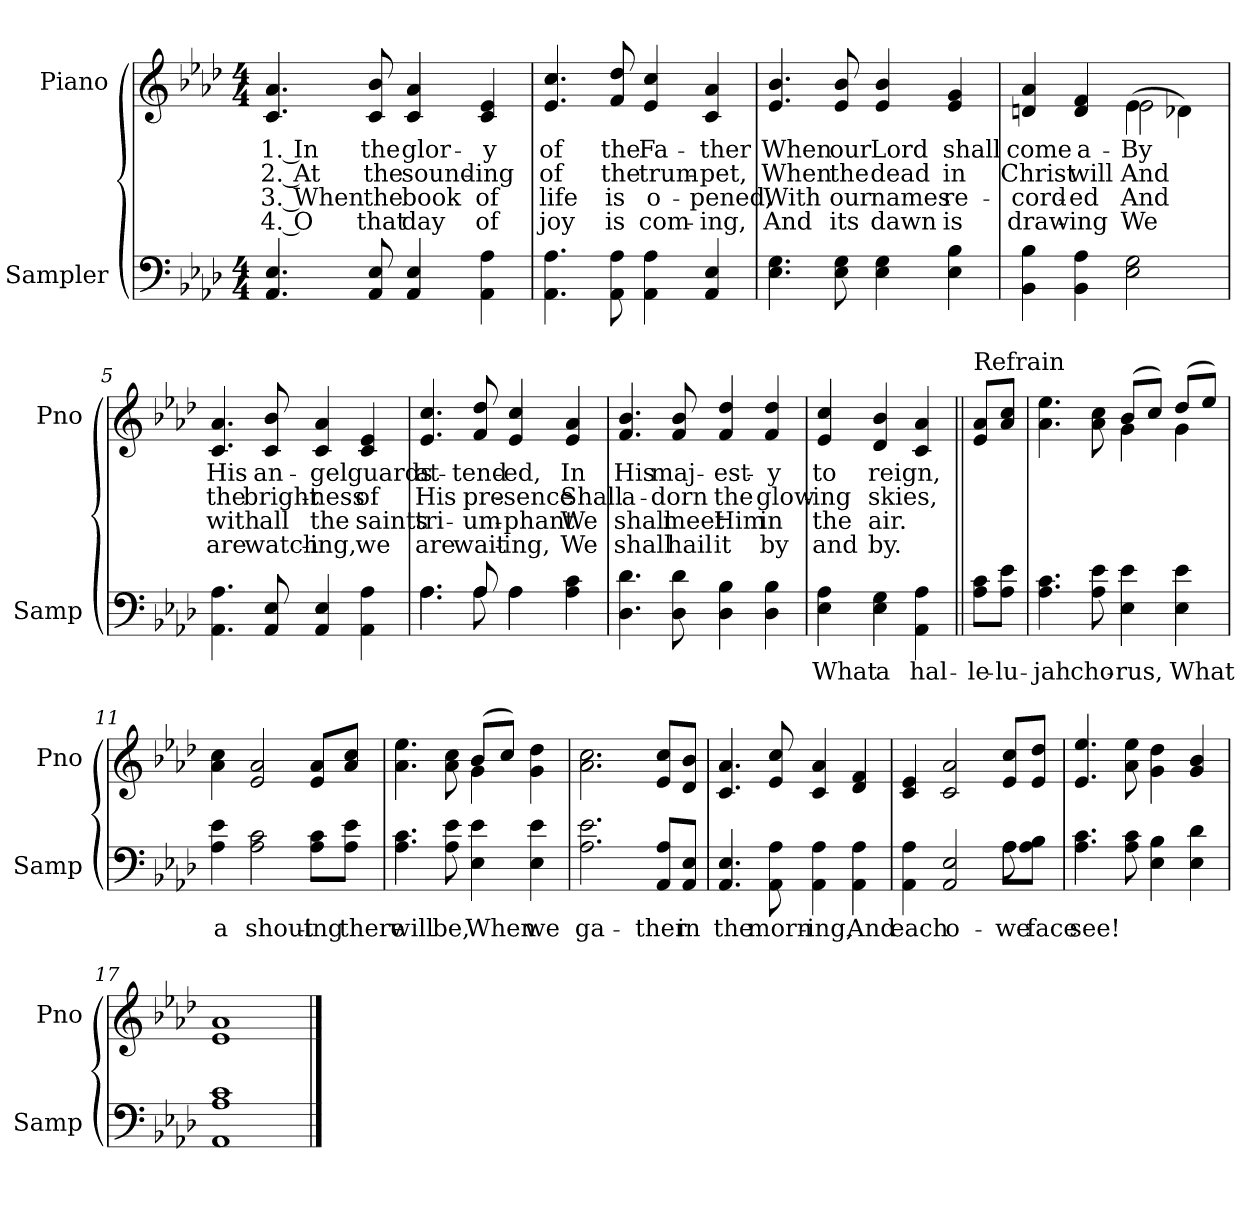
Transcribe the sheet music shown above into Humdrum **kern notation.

**kern	**text	**kern	**text	**text	**text	**text
*part2	*part2	*part1	*part1	*part1	*part1	*part1
*staff2	*staff2	*staff1	*staff1	*staff1	*staff1	*staff1
*I"Sampler	*	*I"Piano	*	*	*	*
*I'Samp	*	*I'Pno	*	*	*	*
*clefF4	*	*clefG2	*	*	*	*
*k[b-e-a-d-]	*	*k[b-e-a-d-]	*	*	*	*
*A-:	*	*A-:	*	*	*	*
*M4/4	*	*M4/4	*	*	*	*
=1	=1	=1	=1	=1	=1	=1
4.AA- 4.E-	.	4.c 4.a-	1. In	2. At	3. When	4. O
8AA- 8E-	.	8c 8b-	the	the	the	that
4AA- 4E-	.	4c 4a-	glor-	sound-	book	day
4AA- 4A-	.	4c 4e-	-y	-ing	of	of
=2	=2	=2	=2	=2	=2	=2
4.AA- 4.A-	.	4.e- 4.cc	of	of	life	joy
8AA- 8A-	.	8f 8dd-	the	the	is	is
4AA- 4A-	.	4e- 4cc	Fa-	trum-	o-	com-
4AA- 4E-	.	4c 4a-	-ther	-pet,	-pened,	-ing,
=3	=3	=3	=3	=3	=3	=3
4.E- 4.G	.	4.e- 4.b-	When	When	With	And
8E- 8G	.	8e- 8b-	our	the	our	its
4E- 4G	.	4e- 4b-	Lord	dead	names	dawn
4E- 4B-	.	4e- 4g	shall	in	re-	is
=4	=4	=4	=4	=4	=4	=4
*	*	*^	*	*	*	*
4BB- 4B-	.	4dn 4a-	2ryy	come	Christ	-cord-	draw-
4BB- 4A-	.	4d 4f	.	a-	will	-ed	-ing
2E- 2G	.	(4e-\	2e-	By	And	And	We
.	.	4d-X\)	.	.	.	.	.
*	*	*v	*v	*	*	*	*
=5	=5	=5	=5	=5	=5	=5
4.AA- 4.A-	.	4.c 4.a-	His	the	with	are
8AA- 8E-	.	8c 8b-	an-	bright-	all	watch-
4AA- 4E-	.	4c 4a-	-gel	-ness	the	-ing,
4AA- 4A-	.	4c 4e-	guards	of	saints	we
=6	=6	=6	=6	=6	=6	=6
*^	*	*	*	*	*	*
4.A-\	4.A-	.	4.e- 4.cc	at-	His	tri-	are
8A-/	8A-	.	8f 8dd-	-tend-	pre-	-um-	wait-
4A-\	4A-	.	4e- 4cc	-ed,	-sence	-phant	-ing,
4A- 4c	4ryy	.	4e- 4a-	In	Shall	We	We
*v	*v	*	*	*	*	*	*
=7	=7	=7	=7	=7	=7	=7
4.D- 4.d-	.	4.f 4.b-	His	a-	shall	shall
8D- 8d-	.	8f 8b-	maj-	-dorn	meet	hail
4D- 4B-	.	4f 4dd-	-est-	the	Him	it
4D- 4B-	.	4f 4dd-	-y	glow-	in	by
=8	=8	=8	=8	=8	=8	=8
4E- 4A-	What	4e- 4cc	to	-ing	the	and
4E- 4G	a	4d- 4b-	reign,	skies,	air.	by.
4AA- 4A-	hal-	4c 4a-	.	.	.	.
=9||	=9||	=9||	=9||	=9||	=9||	=9||
!	!	!LO:TX:t=Refrain	!	!	!	!
8A-\ 8c\L	-le-	8e-/ 8a-/L	.	.	.	.
8A-\ 8e-\J	-lu-	8a-/ 8cc/J	.	.	.	.
=10	=10	=10	=10	=10	=10	=10
*	*	*^	*	*	*	*
4.A- 4.c	-jah	4.a- 4.ee-	2ryy	.	.	.	.
8A- 8e-	cho-	8a- 8cc	.	.	.	.	.
4E- 4e-	-rus,	(8b-/L	4g	.	.	.	.
.	.	8cc/J)	.	.	.	.	.
4E- 4e-	What	(8dd-/L	4g	.	.	.	.
.	.	8ee-/J)	.	.	.	.	.
*	*	*v	*v	*	*	*	*
=11	=11	=11	=11	=11	=11	=11
4A- 4e-	a	4a- 4cc	.	.	.	.
2A- 2c	shout-	2e- 2a-	.	.	.	.
8A-\ 8c\L	-ing	8e-/ 8a-/L	.	.	.	.
8A-\ 8e-\J	there	8a-/ 8cc/J	.	.	.	.
=12	=12	=12	=12	=12	=12	=12
*	*	*^	*	*	*	*
4.A- 4.c	will	4.a- 4.ee-	2ryy	.	.	.	.
8A- 8e-	be,	8a- 8cc	.	.	.	.	.
4E- 4e-	When	(8b-/L	4g	.	.	.	.
.	.	8cc/J)	.	.	.	.	.
4E- 4e-	we	4g 4dd-	4ryy	.	.	.	.
*	*	*v	*v	*	*	*	*
=13	=13	=13	=13	=13	=13	=13
2.A- 2.e-	ga-	2.a- 2.cc	.	.	.	.
8AA-/ 8A-/L	-ther	8e-/ 8cc/L	.	.	.	.
8AA-/ 8E-/J	in	8d-/ 8b-/J	.	.	.	.
=14	=14	=14	=14	=14	=14	=14
4.AA- 4.E-	the	4.c 4.a-	.	.	.	.
8AA- 8A-	morn-	8e- 8cc	.	.	.	.
4AA- 4A-	-ing,	4c 4a-	.	.	.	.
4AA- 4A-	And	4d- 4f	.	.	.	.
=15	=15	=15	=15	=15	=15	=15
*^	*	*	*	*	*	*
4AA- 4A-	2.ryy	each	4c 4e-	.	.	.	.
2AA- 2E-	.	o-	2c 2a-	.	.	.	.
8A-\L	8A-	we	8e-/ 8cc/L	.	.	.	.
8A-\ 8B-\J	8ryy	face	8e-/ 8dd-/J	.	.	.	.
*v	*v	*	*	*	*	*	*
=16	=16	=16	=16	=16	=16	=16
4.A- 4.c	see!	4.e- 4.ee-	.	.	.	.
8A- 8c	.	8a- 8ee-	.	.	.	.
4E- 4B-	.	4g 4dd-	.	.	.	.
4E- 4d-	.	4g 4b-	.	.	.	.
=17	=17	=17	=17	=17	=17	=17
1AA- 1A- 1c	.	1e- 1a-	.	.	.	.
==	==	==	==	==	==	==
*-	*-	*-	*-	*-	*-	*-
